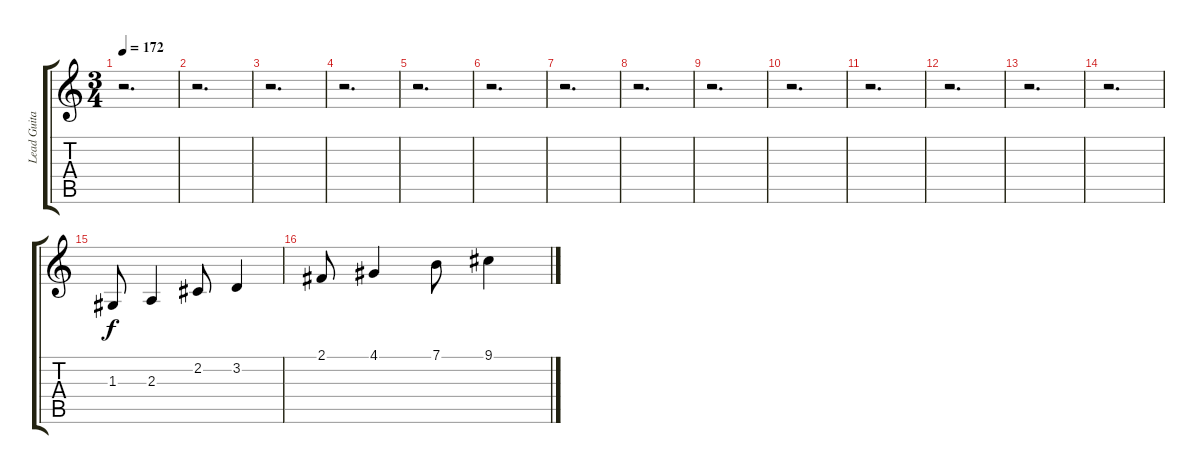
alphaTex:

\track ("Lead Guitar #2" "Lead Guita") {instrument tenorsax}
\staff {score tabs}
\tuning (E4 B3 G3 D3 A2 E2) {hide}
\ts (3 4)
\tempo 172
\clef g2
\ks c
r.2{d dy f} |
r.2{d} |
r.2{d} |
r.2{d} |
r.2{d} |
r.2{d} |
r.2{d} |
r.2{d} |
r.2{d} |
r.2{d} |
r.2{d} |
r.2{d} |
r.2{d} |
r.2{d} |
1.3.8{volume 12 balance 8} 2.3.4 2.2.8 3.2.4 |
2.1.8 4.1.4 7.1.8 9.1.4
